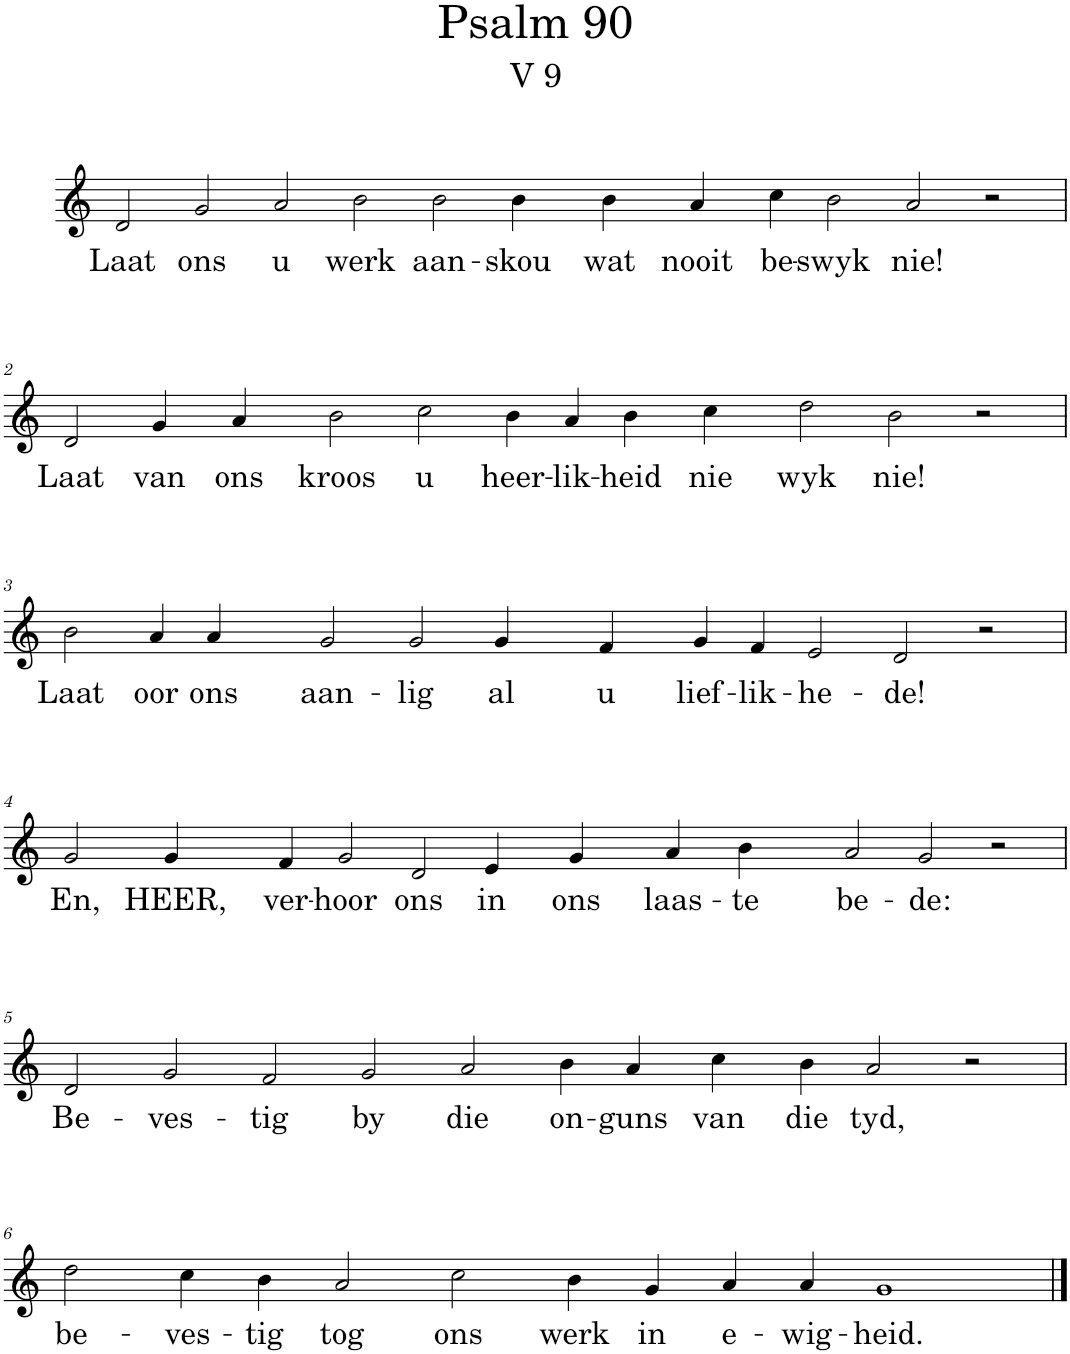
**kern	**text
*part1	*part1
*staff1	*staff1
*I"Pipe Organ	*
*I'Org.	*
*clefG2	*
*k[]	*
*M20/4	*
=1	=1
!	!LO:LY:b
2d/	Laat
!	!LO:LY:b
2g/	ons
!	!LO:LY:b
2a/	u
!	!LO:LY:b
2b\	werk
!	!LO:LY:b
2b\	aan-
!	!LO:LY:b
4b\	-skou
!	!LO:LY:b
4b\	wat
!	!LO:LY:b
4a/	nooit
!	!LO:LY:b
4cc\	be-
!	!LO:LY:b
2b\	-swyk
!	!LO:LY:b
2a/	nie!
2r	.
!!LO:LB:g=z
=2	=2
*M18/4	*
!	!LO:LY:b
2d/	Laat
!	!LO:LY:b
4g/	van
!	!LO:LY:b
4a/	ons
!	!LO:LY:b
2b\	kroos
!	!LO:LY:b
2cc\	u
!	!LO:LY:b
4b\	heer-
!	!LO:LY:b
4a/	-lik-
!	!LO:LY:b
4b\	-heid
!	!LO:LY:b
4cc\	nie
!	!LO:LY:b
2dd\	wyk
!	!LO:LY:b
2b\	nie!
2r	.
!!LO:LB:g=z
=3	=3
!	!LO:LY:b
2b\	Laat
!	!LO:LY:b
4a/	oor
!	!LO:LY:b
4a/	ons
!	!LO:LY:b
2g/	aan-
!	!LO:LY:b
2g/	-lig
!	!LO:LY:b
4g/	al
!	!LO:LY:b
4f/	u
!	!LO:LY:b
4g/	lief-
!	!LO:LY:b
4f/	-lik-
!	!LO:LY:b
2e/	-he-
!	!LO:LY:b
2d/	-de!
2r	.
!!LO:LB:g=z
=4	=4
!	!LO:LY:b
2g/	En,
!	!LO:LY:b
4g/	HEER,
!	!LO:LY:b
4f/	ver-
!	!LO:LY:b
2g/	-hoor
!	!LO:LY:b
2d/	ons
!	!LO:LY:b
4e/	in
!	!LO:LY:b
4g/	ons
!	!LO:LY:b
4a/	laas-
!	!LO:LY:b
4b\	-te
!	!LO:LY:b
2a/	be-
!	!LO:LY:b
2g/	-de:
2r	.
!!LO:LB:g=z
=5	=5
!	!LO:LY:b
2d/	Be-
!	!LO:LY:b
2g/	-ves-
!	!LO:LY:b
2f/	-tig
!	!LO:LY:b
2g/	by
!	!LO:LY:b
2a/	die
!	!LO:LY:b
4b\	on-
!	!LO:LY:b
4a/	-guns
!	!LO:LY:b
4cc\	van
!	!LO:LY:b
4b\	die
!	!LO:LY:b
2a/	tyd,
2r	.
!!LO:LB:g=z
=6	=6
*M16/4	*
!	!LO:LY:b
2dd\	be-
!	!LO:LY:b
4cc\	-ves-
!	!LO:LY:b
4b\	-tig
!	!LO:LY:b
2a/	tog
!	!LO:LY:b
2cc\	ons
!	!LO:LY:b
4b\	werk
!	!LO:LY:b
4g/	in
!	!LO:LY:b
4a/	e-
!	!LO:LY:b
4a/	-wig-
!	!LO:LY:b
1g	-heid.
==	==
*-	*-
